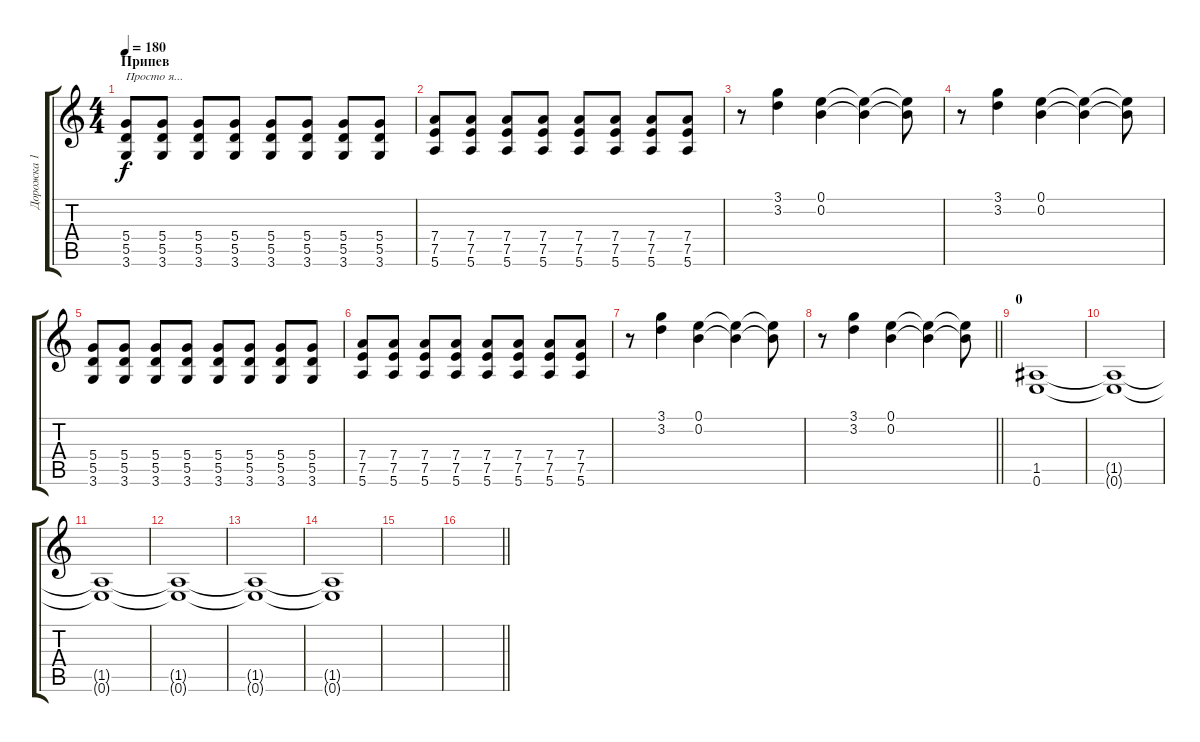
\track ("Дорожка 1" "Дорожка 1") {instrument overdrivenguitar}
\staff {score tabs}
\tuning (E4 B3 G3 D3 A2 E2) {hide}
\ts (4 4)
\section ("" "Припев")
\tempo 180
\clef g2
\ks c
(5.4 5.5 3.6).8{txt "Просто я..." dy f} (5.4 5.5 3.6).8 (5.4 5.5 3.6).8 (5.4 5.5 3.6).8 (5.4 5.5 3.6).8 (5.4 5.5 3.6).8 (5.4 5.5 3.6).8 (5.4 5.5 3.6).8 |
(7.4 7.5 5.6).8 (7.4 7.5 5.6).8 (7.4 7.5 5.6).8 (7.4 7.5 5.6).8 (7.4 7.5 5.6).8 (7.4 7.5 5.6).8 (7.4 7.5 5.6).8 (7.4 7.5 5.6).8 |
r.8 (3.1 3.2).4 (0.1 0.2).4 (0.1{t} 0.2{t}).4 (0.1{t} 0.2{t}).8 |
r.8 (3.1 3.2).4 (0.1 0.2).4 (0.1{t} 0.2{t}).4 (0.1{t} 0.2{t}).8 |
(5.4 5.5 3.6).8 (5.4 5.5 3.6).8 (5.4 5.5 3.6).8 (5.4 5.5 3.6).8 (5.4 5.5 3.6).8 (5.4 5.5 3.6).8 (5.4 5.5 3.6).8 (5.4 5.5 3.6).8 |
(7.4 7.5 5.6).8 (7.4 7.5 5.6).8 (7.4 7.5 5.6).8 (7.4 7.5 5.6).8 (7.4 7.5 5.6).8 (7.4 7.5 5.6).8 (7.4 7.5 5.6).8 (7.4 7.5 5.6).8 |
r.8 (3.1 3.2).4 (0.1 0.2).4 (0.1{t} 0.2{t}).4 (0.1{t} 0.2{t}).8 |
\barLineRight lightlight
r.8 (3.1 3.2).4 (0.1 0.2).4 (0.1{t} 0.2{t}).4 (0.1{t} 0.2{t}).8 |
\section ("" "0")
(1.5 0.6).1 |
(1.5{t} 0.6{t}).1 |
(1.5{t} 0.6{t}).1 |
(1.5{t} 0.6{t}).1 |
(1.5{t} 0.6{t}).1 |
(1.5{t} 0.6{t}).1 |
|
\barLineRight lightlight
